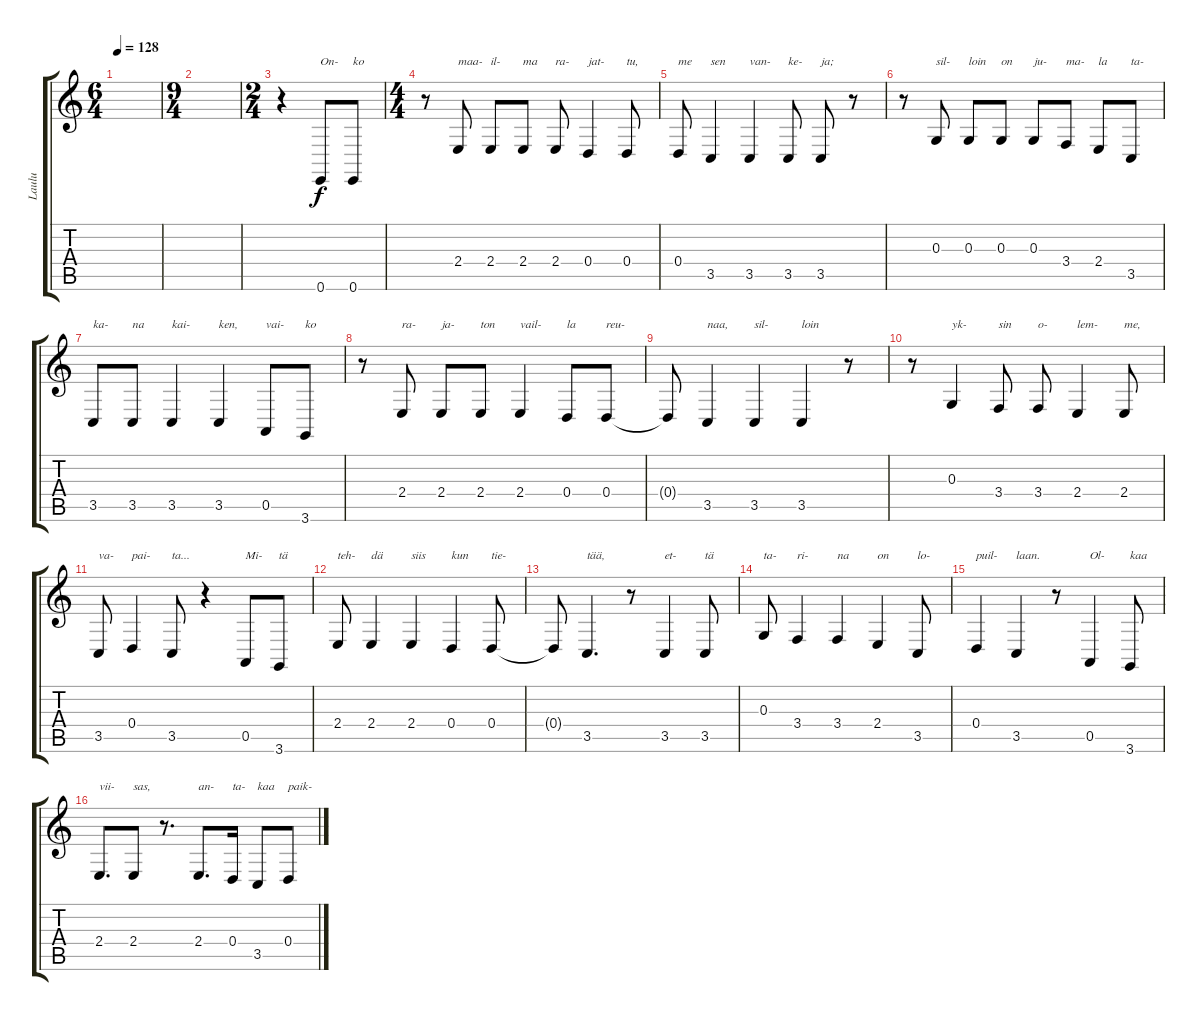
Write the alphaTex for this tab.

\track ("Laulu" "Laulu") {instrument clarinet}
\staff {score tabs}
\tuning (E4 B3 G3 D3 A2 E2) {hide}
\ts (6 4)
\tempo 128
\clef g2
\ks aminor
|
\ts (9 4)
|
\ts (2 4)
r.4 0.6.8{txt "On-"} 0.6.8{txt "ko"} |
\ts (4 4)
r.8 2.4.8{txt "maa-"} 2.4.8{txt "il-"} 2.4.8{txt "ma"} 2.4.8{txt "ra-"} 0.4.4{txt "jat-"} 0.4.8{txt "tu,"} |
0.4.8{txt "me"} 3.5.4{txt "sen"} 3.5.4{txt "van-"} 3.5.8{txt "ke-"} 3.5.8{txt "ja;"} r.8 |
r.8 0.3.8{txt "sil-"} 0.3.8{txt "loin"} 0.3.8{txt "on"} 0.3.8{txt "ju-"} 3.4.8{txt "ma-"} 2.4.8{txt "la"} 3.5.8{txt "ta-"} |
3.5.8{txt "ka-"} 3.5.8{txt "na"} 3.5.4{txt "kai-"} 3.5.4{txt "ken,"} 0.5.8{txt "vai-"} 3.6.8{txt "ko"} |
r.8 2.4.8{txt "ra-"} 2.4.8{txt "ja-"} 2.4.8{txt "ton"} 2.4.4{txt "vail-"} 0.4.8{txt "la"} 0.4.8{txt "reu-"} |
0.4{t}.8 3.5.4{txt "naa,"} 3.5.4{txt "sil-"} 3.5.4{txt "loin"} r.8 |
r.8 0.3.4{txt "yk-"} 3.4.8{txt "sin"} 3.4.8{txt "o-"} 2.4.4{txt "lem-"} 2.4.8{txt "me,"} |
3.5.8{txt "va-"} 0.4.4{txt "pai-"} 3.5.8{txt "ta..."} r.4 0.5.8{txt "Mi-"} 3.6.8{txt "tä"} |
2.4.8{txt "teh-"} 2.4.4{txt "dä"} 2.4.4{txt "siis"} 0.4.4{txt "kun"} 0.4.8{txt "tie-"} |
0.4{t}.8 3.5.4{d txt "tää,"} r.8 3.5.4{txt "et-"} 3.5.8{txt "tä"} |
0.3.8{txt "ta-"} 3.4.4{txt "ri-"} 3.4.4{txt "na"} 2.4.4{txt "on"} 3.5.8{txt "lo-"} |
0.4.4{txt "puil-"} 3.5.4{txt "laan."} r.8 0.5.4{txt "Ol-"} 3.6.8{txt "kaa"} |
2.4.8{d txt "vii-"} 2.4.8{txt "sas,"} r.8{d} 2.4.8{d txt "an-"} 0.4.16{txt "ta-"} 3.5.8{txt "kaa"} 0.4.8{txt "paik-"}
